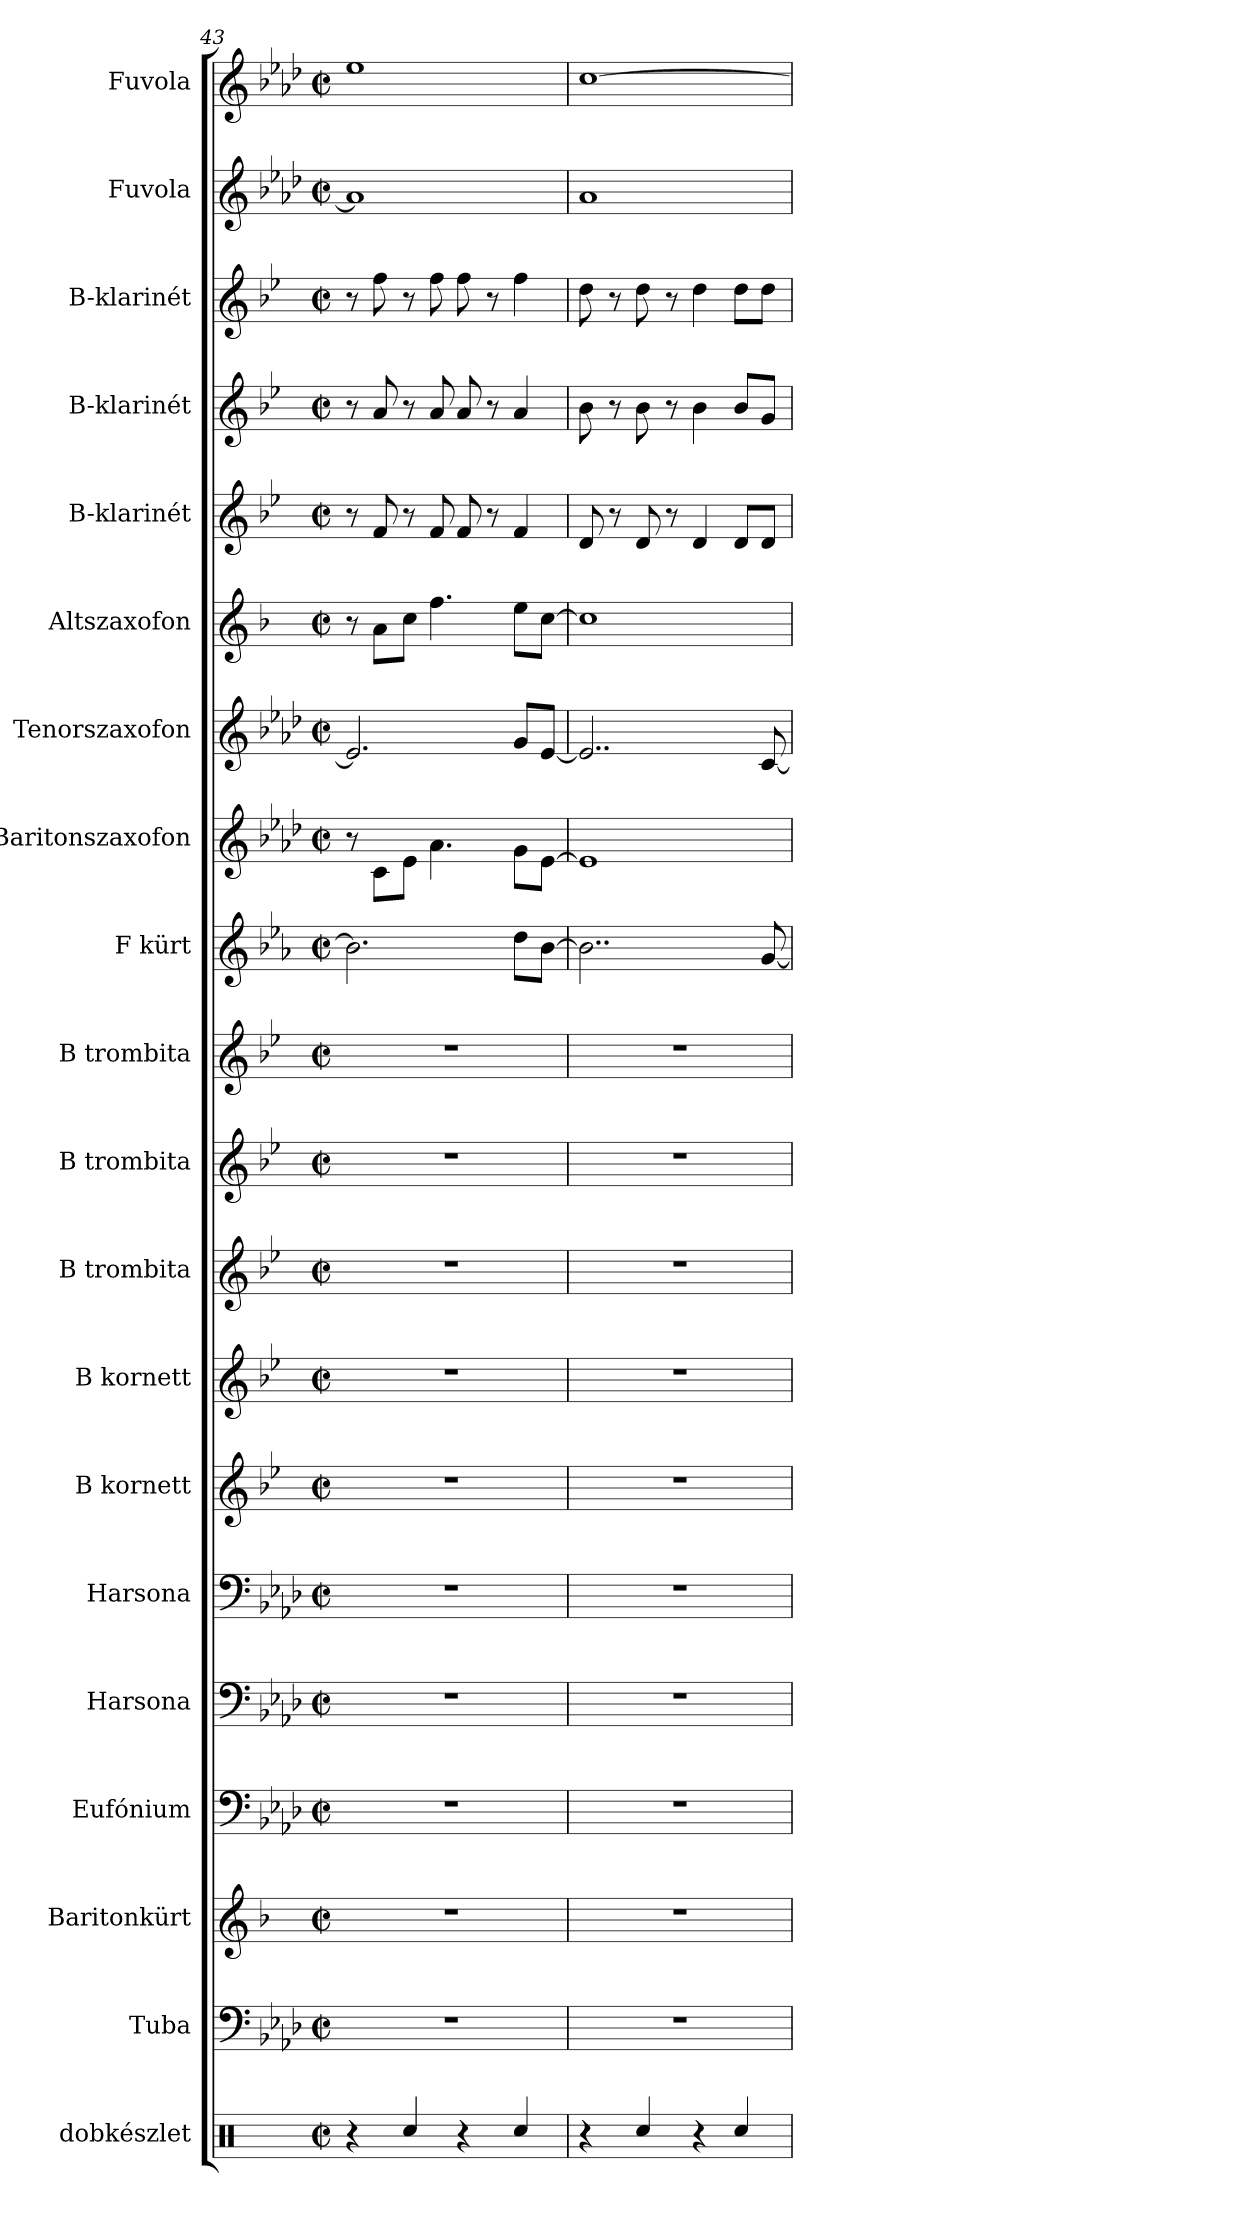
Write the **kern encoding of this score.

**kern	**kern	**kern	**kern	**kern	**kern	**kern	**kern	**kern	**kern	**kern	**kern	**kern	**kern	**kern	**kern	**kern	**kern	**kern	**kern
*part20	*part19	*part18	*part17	*part16	*part15	*part14	*part13	*part12	*part11	*part10	*part9	*part8	*part7	*part6	*part5	*part4	*part3	*part2	*part1
*staff20	*staff19	*staff18	*staff17	*staff16	*staff15	*staff14	*staff13	*staff12	*staff11	*staff10	*staff9	*staff8	*staff7	*staff6	*staff5	*staff4	*staff3	*staff2	*staff1
*I"dobkészlet	*I"Tuba	*I"Baritonkürt	*I"Eufónium	*I"Harsona	*I"Harsona	*I"B kornett	*I"B kornett	*I"B trombita	*I"B trombita	*I"B trombita	*I"F kürt	*I"Baritonszaxofon	*I"Tenorszaxofon	*I"Altszaxofon	*I"B-klarinét	*I"B-klarinét	*I"B-klarinét	*I"Fuvola	*I"Fuvola
*	*I'Tuba	*I'Baritonkürt	*	*	*	*I'B knt.	*I'B knt.	*I'B tb.	*I'B tb.	*I'B tb.	*I'F kt.	*I'Bar.szax.	*I'T.szax.	*I'A.szax.	*I'B kl.	*I'B kl.	*I'B kl.	*I'Fuv.	*I'Fuv.
*clefX	*clefF4	*clefG2	*clefF4	*clefF4	*clefF4	*clefG2	*clefG2	*clefG2	*clefG2	*clefG2	*clefG2	*clefG2	*clefG2	*clefG2	*clefG2	*clefG2	*clefG2	*clefG2	*clefG2
*	*	*ITrd5c9	*	*	*	*ITrd1c2	*ITrd1c2	*ITrd1c2	*ITrd1c2	*ITrd1c2	*ITrd4c7	*ITrd12c21	*ITrd8c14	*ITrd5c9	*ITrd1c2	*ITrd1c2	*ITrd1c2	*	*
*k[]	*k[b-e-a-d-]	*k[b-e-a-d-]	*k[b-e-a-d-]	*k[b-e-a-d-]	*k[b-e-a-d-]	*k[b-e-a-d-]	*k[b-e-a-d-]	*k[b-e-a-d-]	*k[b-e-a-d-]	*k[b-e-a-d-]	*k[b-e-a-d-]	*k[b-e-a-d-]	*k[b-e-a-d-]	*k[b-e-a-d-]	*k[b-e-a-d-]	*k[b-e-a-d-]	*k[b-e-a-d-]	*k[b-e-a-d-]	*k[b-e-a-d-]
*M2/2	*M2/2	*M2/2	*M2/2	*M2/2	*M2/2	*M2/2	*M2/2	*M2/2	*M2/2	*M2/2	*M2/2	*M2/2	*M2/2	*M2/2	*M2/2	*M2/2	*M2/2	*M2/2	*M2/2
*met(c|)	*met(c|)	*met(c|)	*met(c|)	*met(c|)	*met(c|)	*met(c|)	*met(c|)	*met(c|)	*met(c|)	*met(c|)	*met(c|)	*met(c|)	*met(c|)	*met(c|)	*met(c|)	*met(c|)	*met(c|)	*met(c|)	*met(c|)
=43	=43	=43	=43	=43	=43	=43	=43	=43	=43	=43	=43	=43	=43	=43	=43	=43	=43	=43	=43
4r	1r	1r	1r	1r	1r	1r	1r	1r	1r	1r	2.e-\]	8r	2.E-/]	8r	8r	8r	8r	1a-]	1ee-
.	.	.	.	.	.	.	.	.	.	.	.	8C\L	.	8c\L	8e-/	8g/	8ee-\	.	.
4Rcc/	.	.	.	.	.	.	.	.	.	.	.	8E-\J	.	8e-\J	8r	8r	8r	.	.
.	.	.	.	.	.	.	.	.	.	.	.	4.A-\	.	4.a-\	8e-/	8g/	8ee-\	.	.
4r	.	.	.	.	.	.	.	.	.	.	.	.	.	.	8e-/	8g/	8ee-\	.	.
.	.	.	.	.	.	.	.	.	.	.	.	.	.	.	8r	8r	8r	.	.
4Rcc/	.	.	.	.	.	.	.	.	.	.	8g\L	8G\L	8G/L	8g\L	4e-/	4g/	4ee-\	.	.
.	.	.	.	.	.	.	.	.	.	.	[8e-\J	[8E-\J	[8E-/J	[8e-\J	.	.	.	.	.
=44	=44	=44	=44	=44	=44	=44	=44	=44	=44	=44	=44	=44	=44	=44	=44	=44	=44	=44	=44
4r	1r	1r	1r	1r	1r	1r	1r	1r	1r	1r	2..e-\]	1E-]	2..E-/]	1e-]	8c/	8a-\	8cc\	1a-	[1cc
.	.	.	.	.	.	.	.	.	.	.	.	.	.	.	8r	8r	8r	.	.
4Rcc/	.	.	.	.	.	.	.	.	.	.	.	.	.	.	8c/	8a-\	8cc\	.	.
.	.	.	.	.	.	.	.	.	.	.	.	.	.	.	8r	8r	8r	.	.
4r	.	.	.	.	.	.	.	.	.	.	.	.	.	.	4c/	4a-\	4cc\	.	.
4Rcc/	.	.	.	.	.	.	.	.	.	.	.	.	.	.	8c/L	8a-/L	8cc\L	.	.
.	.	.	.	.	.	.	.	.	.	.	[8c/	.	[8C/	.	8c/J	8f/J	8cc\J	.	.
=	=	=	=	=	=	=	=	=	=	=	=	=	=	=	=	=	=	=	=
*-	*-	*-	*-	*-	*-	*-	*-	*-	*-	*-	*-	*-	*-	*-	*-	*-	*-	*-	*-
